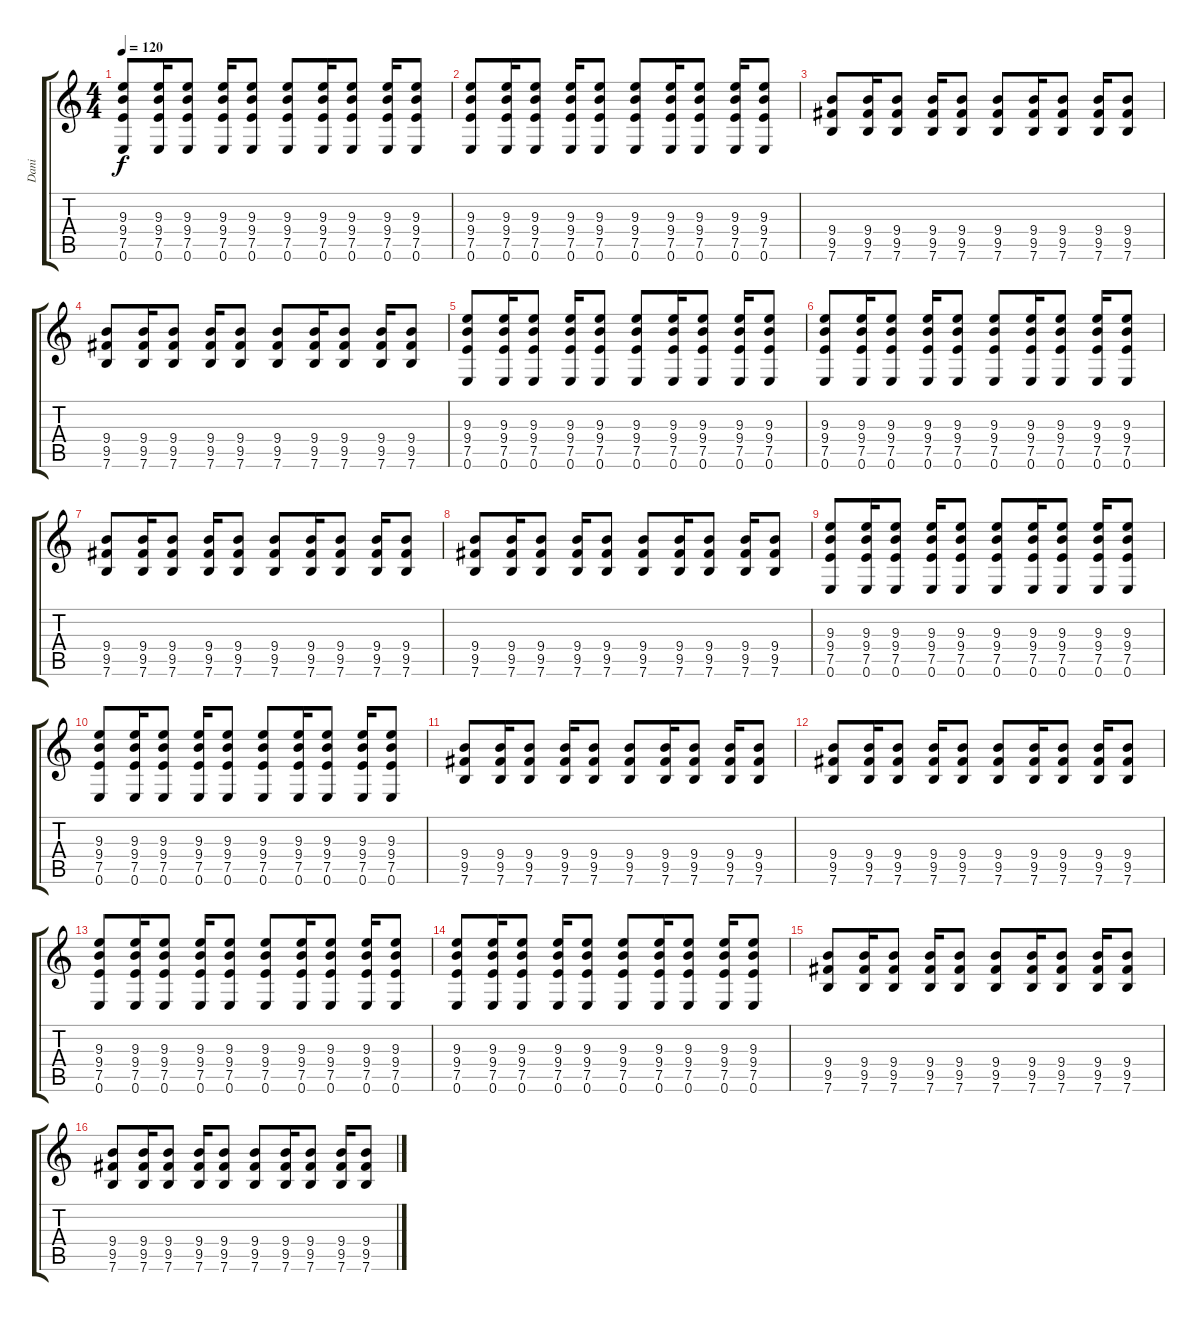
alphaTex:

\track ("Dani" "Dani") {instrument overdrivenguitar}
\staff {score tabs}
\tuning (E4 B3 G3 D3 A2 E2) {hide}
\ts (4 4)
\tempo 120
\clef g2
\ks c
(9.3 9.4 7.5 0.6).8{dy f} (9.3 9.4 7.5 0.6).16 (9.3 9.4 7.5 0.6).8 (9.3 9.4 7.5 0.6).16 (9.3 9.4 7.5 0.6).8 (9.3 9.4 7.5 0.6).8 (9.3 9.4 7.5 0.6).16 (9.3 9.4 7.5 0.6).8 (9.3 9.4 7.5 0.6).16 (9.3 9.4 7.5 0.6).8 |
(9.3 9.4 7.5 0.6).8 (9.3 9.4 7.5 0.6).16 (9.3 9.4 7.5 0.6).8 (9.3 9.4 7.5 0.6).16 (9.3 9.4 7.5 0.6).8 (9.3 9.4 7.5 0.6).8 (9.3 9.4 7.5 0.6).16 (9.3 9.4 7.5 0.6).8 (9.3 9.4 7.5 0.6).16 (9.3 9.4 7.5 0.6).8 |
(9.4 9.5 7.6).8 (9.4 9.5 7.6).16 (9.4 9.5 7.6).8 (9.4 9.5 7.6).16 (9.4 9.5 7.6).8 (9.4 9.5 7.6).8 (9.4 9.5 7.6).16 (9.4 9.5 7.6).8 (9.4 9.5 7.6).16 (9.4 9.5 7.6).8 |
(9.4 9.5 7.6).8 (9.4 9.5 7.6).16 (9.4 9.5 7.6).8 (9.4 9.5 7.6).16 (9.4 9.5 7.6).8 (9.4 9.5 7.6).8 (9.4 9.5 7.6).16 (9.4 9.5 7.6).8 (9.4 9.5 7.6).16 (9.4 9.5 7.6).8 |
(9.3 9.4 7.5 0.6).8 (9.3 9.4 7.5 0.6).16 (9.3 9.4 7.5 0.6).8 (9.3 9.4 7.5 0.6).16 (9.3 9.4 7.5 0.6).8 (9.3 9.4 7.5 0.6).8 (9.3 9.4 7.5 0.6).16 (9.3 9.4 7.5 0.6).8 (9.3 9.4 7.5 0.6).16 (9.3 9.4 7.5 0.6).8 |
(9.3 9.4 7.5 0.6).8 (9.3 9.4 7.5 0.6).16 (9.3 9.4 7.5 0.6).8 (9.3 9.4 7.5 0.6).16 (9.3 9.4 7.5 0.6).8 (9.3 9.4 7.5 0.6).8 (9.3 9.4 7.5 0.6).16 (9.3 9.4 7.5 0.6).8 (9.3 9.4 7.5 0.6).16 (9.3 9.4 7.5 0.6).8 |
(9.4 9.5 7.6).8 (9.4 9.5 7.6).16 (9.4 9.5 7.6).8 (9.4 9.5 7.6).16 (9.4 9.5 7.6).8 (9.4 9.5 7.6).8 (9.4 9.5 7.6).16 (9.4 9.5 7.6).8 (9.4 9.5 7.6).16 (9.4 9.5 7.6).8 |
(9.4 9.5 7.6).8 (9.4 9.5 7.6).16 (9.4 9.5 7.6).8 (9.4 9.5 7.6).16 (9.4 9.5 7.6).8 (9.4 9.5 7.6).8 (9.4 9.5 7.6).16 (9.4 9.5 7.6).8 (9.4 9.5 7.6).16 (9.4 9.5 7.6).8 |
(9.3 9.4 7.5 0.6).8 (9.3 9.4 7.5 0.6).16 (9.3 9.4 7.5 0.6).8 (9.3 9.4 7.5 0.6).16 (9.3 9.4 7.5 0.6).8 (9.3 9.4 7.5 0.6).8 (9.3 9.4 7.5 0.6).16 (9.3 9.4 7.5 0.6).8 (9.3 9.4 7.5 0.6).16 (9.3 9.4 7.5 0.6).8 |
(9.3 9.4 7.5 0.6).8 (9.3 9.4 7.5 0.6).16 (9.3 9.4 7.5 0.6).8 (9.3 9.4 7.5 0.6).16 (9.3 9.4 7.5 0.6).8 (9.3 9.4 7.5 0.6).8 (9.3 9.4 7.5 0.6).16 (9.3 9.4 7.5 0.6).8 (9.3 9.4 7.5 0.6).16 (9.3 9.4 7.5 0.6).8 |
(9.4 9.5 7.6).8 (9.4 9.5 7.6).16 (9.4 9.5 7.6).8 (9.4 9.5 7.6).16 (9.4 9.5 7.6).8 (9.4 9.5 7.6).8 (9.4 9.5 7.6).16 (9.4 9.5 7.6).8 (9.4 9.5 7.6).16 (9.4 9.5 7.6).8 |
(9.4 9.5 7.6).8 (9.4 9.5 7.6).16 (9.4 9.5 7.6).8 (9.4 9.5 7.6).16 (9.4 9.5 7.6).8 (9.4 9.5 7.6).8 (9.4 9.5 7.6).16 (9.4 9.5 7.6).8 (9.4 9.5 7.6).16 (9.4 9.5 7.6).8 |
(9.3 9.4 7.5 0.6).8 (9.3 9.4 7.5 0.6).16 (9.3 9.4 7.5 0.6).8 (9.3 9.4 7.5 0.6).16 (9.3 9.4 7.5 0.6).8 (9.3 9.4 7.5 0.6).8 (9.3 9.4 7.5 0.6).16 (9.3 9.4 7.5 0.6).8 (9.3 9.4 7.5 0.6).16 (9.3 9.4 7.5 0.6).8 |
(9.3 9.4 7.5 0.6).8 (9.3 9.4 7.5 0.6).16 (9.3 9.4 7.5 0.6).8 (9.3 9.4 7.5 0.6).16 (9.3 9.4 7.5 0.6).8 (9.3 9.4 7.5 0.6).8 (9.3 9.4 7.5 0.6).16 (9.3 9.4 7.5 0.6).8 (9.3 9.4 7.5 0.6).16 (9.3 9.4 7.5 0.6).8 |
(9.4 9.5 7.6).8 (9.4 9.5 7.6).16 (9.4 9.5 7.6).8 (9.4 9.5 7.6).16 (9.4 9.5 7.6).8 (9.4 9.5 7.6).8 (9.4 9.5 7.6).16 (9.4 9.5 7.6).8 (9.4 9.5 7.6).16 (9.4 9.5 7.6).8 |
(9.4 9.5 7.6).8 (9.4 9.5 7.6).16 (9.4 9.5 7.6).8 (9.4 9.5 7.6).16 (9.4 9.5 7.6).8 (9.4 9.5 7.6).8 (9.4 9.5 7.6).16 (9.4 9.5 7.6).8 (9.4 9.5 7.6).16 (9.4 9.5 7.6).8
